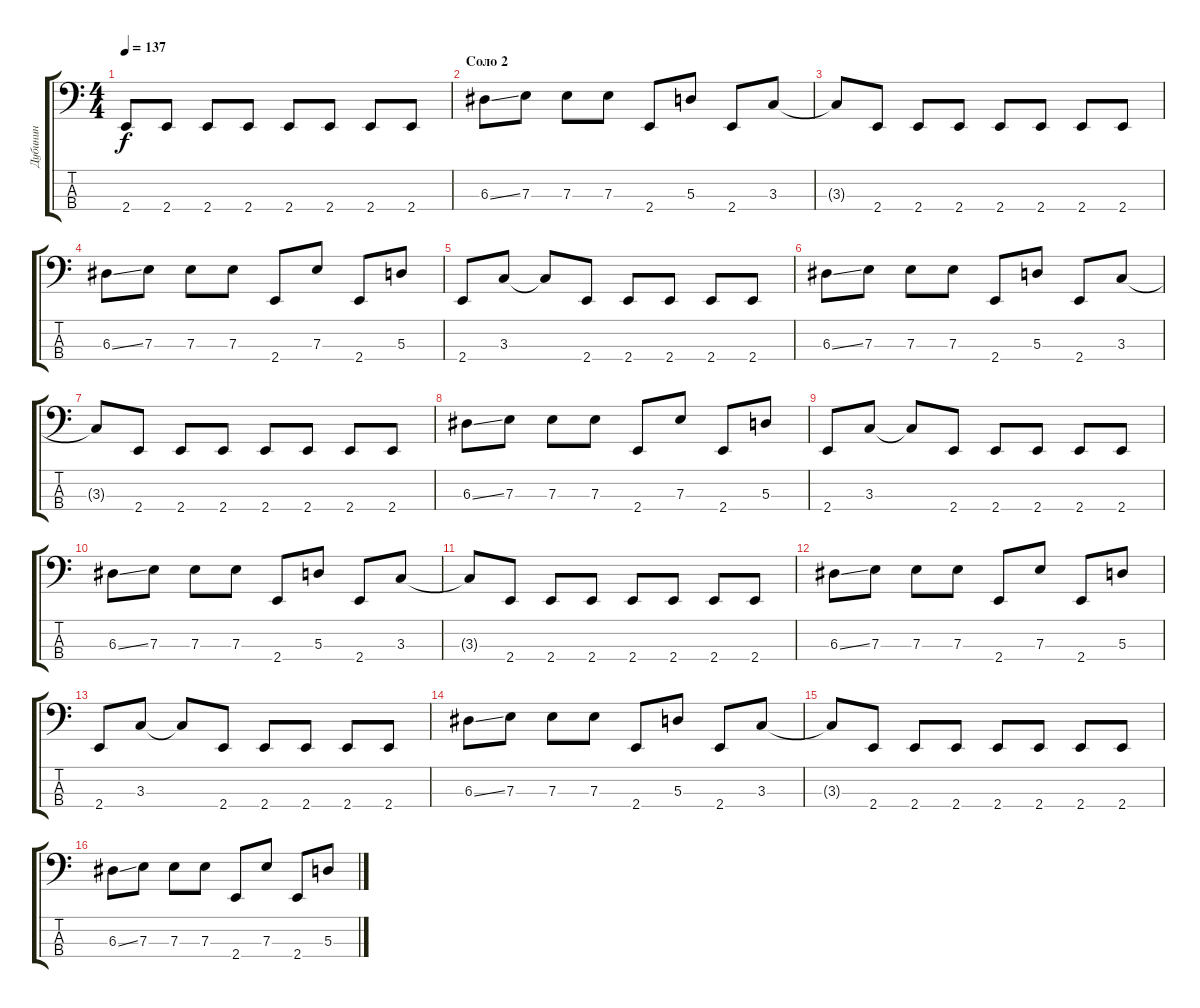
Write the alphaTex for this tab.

\track ("Дубинин" "Дубинин") {instrument electricbassfinger}
\staff {score tabs}
\tuning (G2 D2 A1 D1) {hide}
\ts (4 4)
\tempo 137
\clef f4
\ks c
2.4.8{dy f} 2.4.8 2.4.8 2.4.8 2.4.8 2.4.8 2.4.8 2.4.8 |
\section ("" "Соло 2")
6.3{ss}.8 7.3.8 7.3.8 7.3.8 2.4.8 5.3.8 2.4.8 3.3.8 |
3.3{t}.8 2.4.8 2.4.8 2.4.8 2.4.8 2.4.8 2.4.8 2.4.8 |
6.3{ss}.8 7.3.8 7.3.8 7.3.8 2.4.8 7.3.8 2.4.8 5.3.8 |
2.4.8 3.3.8 3.3{t}.8 2.4.8 2.4.8 2.4.8 2.4.8 2.4.8 |
6.3{ss}.8 7.3.8 7.3.8 7.3.8 2.4.8 5.3.8 2.4.8 3.3.8 |
3.3{t}.8 2.4.8 2.4.8 2.4.8 2.4.8 2.4.8 2.4.8 2.4.8 |
6.3{ss}.8 7.3.8 7.3.8 7.3.8 2.4.8 7.3.8 2.4.8 5.3.8 |
2.4.8 3.3.8 3.3{t}.8 2.4.8 2.4.8 2.4.8 2.4.8 2.4.8 |
6.3{ss}.8 7.3.8 7.3.8 7.3.8 2.4.8 5.3.8 2.4.8 3.3.8 |
3.3{t}.8 2.4.8 2.4.8 2.4.8 2.4.8 2.4.8 2.4.8 2.4.8 |
6.3{ss}.8 7.3.8 7.3.8 7.3.8 2.4.8 7.3.8 2.4.8 5.3.8 |
2.4.8 3.3.8 3.3{t}.8 2.4.8 2.4.8 2.4.8 2.4.8 2.4.8 |
6.3{ss}.8 7.3.8 7.3.8 7.3.8 2.4.8 5.3.8 2.4.8 3.3.8 |
3.3{t}.8 2.4.8 2.4.8 2.4.8 2.4.8 2.4.8 2.4.8 2.4.8 |
6.3{ss}.8 7.3.8 7.3.8 7.3.8 2.4.8 7.3.8 2.4.8 5.3.8
